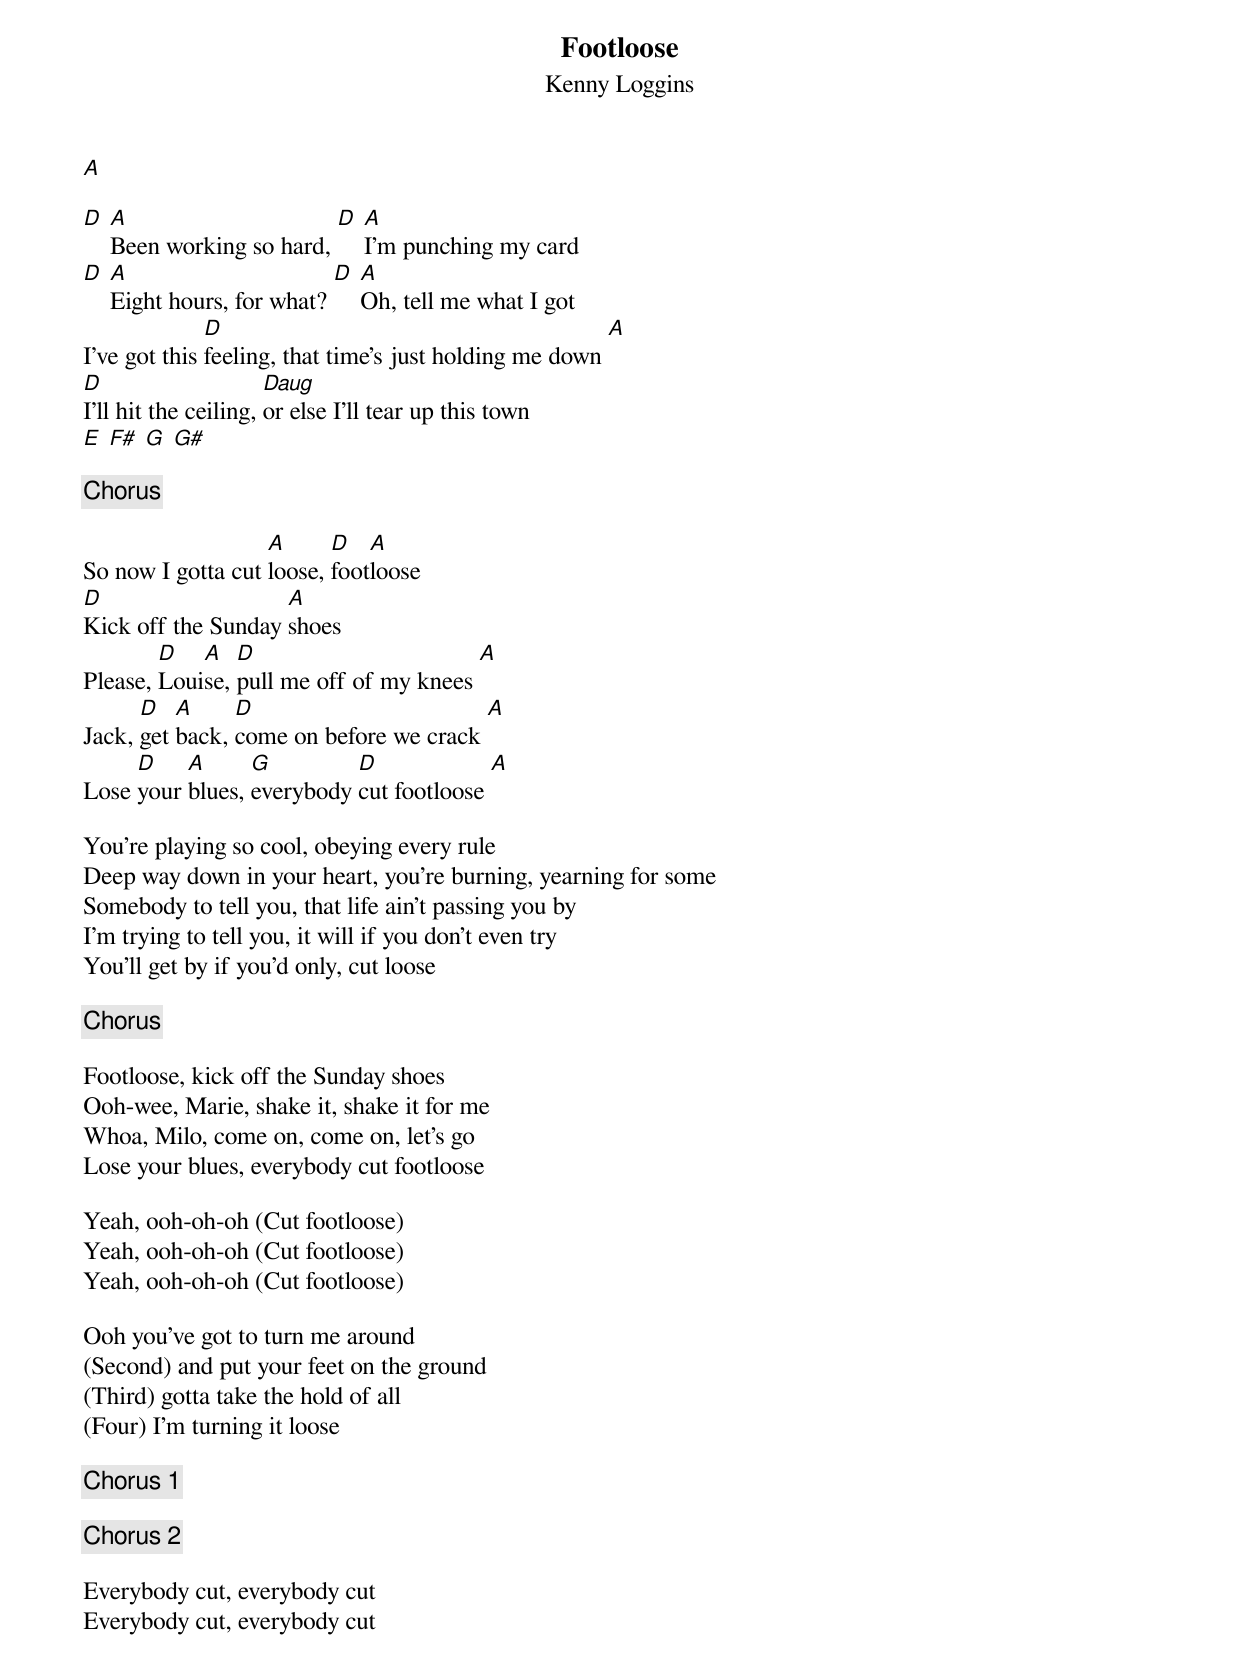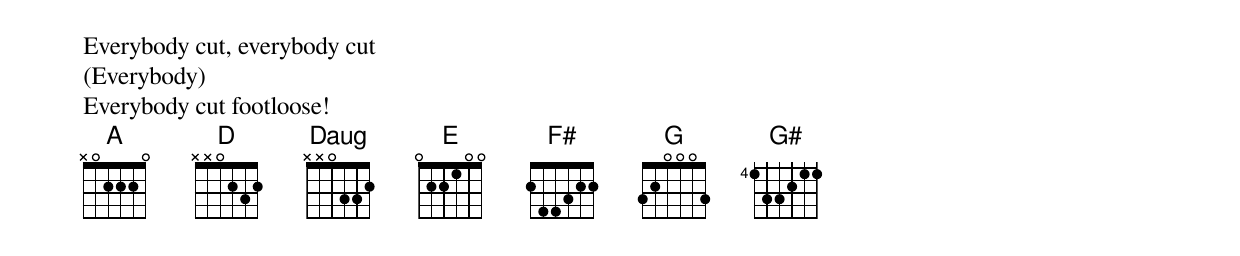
{title:Footloose}
{subtitle:Kenny Loggins}
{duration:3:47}
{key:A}
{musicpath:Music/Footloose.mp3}

[A]

[D] [A]Been working so hard, [D] [A]I'm punching my card
[D] [A]Eight hours, for what? [D] [A]Oh, tell me what I got
I've got this [D]feeling, that time's just holding me down [A]
[D]I'll hit the ceiling, [Daug]or else I'll tear up this town
[E] [F#] [G] [G#]

{c:Chorus}

So now I gotta cut [A]loose, [D]foot[A]loose
[D]Kick off the Sunday [A]shoes
Please, [D]Loui[A]se, [D]pull me off of my knees [A]
Jack, [D]get [A]back, [D]come on before we crack [A]
Lose [D]your [A]blues, [G]everybody [D]cut footloose [A]

You're playing so cool, obeying every rule
Deep way down in your heart, you're burning, yearning for some
Somebody to tell you, that life ain't passing you by
I'm trying to tell you, it will if you don't even try
You'll get by if you'd only, cut loose

{c:Chorus}

Footloose, kick off the Sunday shoes
Ooh-wee, Marie, shake it, shake it for me
Whoa, Milo, come on, come on, let's go
Lose your blues, everybody cut footloose

Yeah, ooh-oh-oh (Cut footloose)
Yeah, ooh-oh-oh (Cut footloose)
Yeah, ooh-oh-oh (Cut footloose)

Ooh you've got to turn me around
(Second) and put your feet on the ground
(Third) gotta take the hold of all
(Four) I'm turning it loose

{c:Chorus 1}

{c:Chorus 2}

Everybody cut, everybody cut
Everybody cut, everybody cut
Everybody cut, everybody cut
(Everybody)
Everybody cut footloose!
